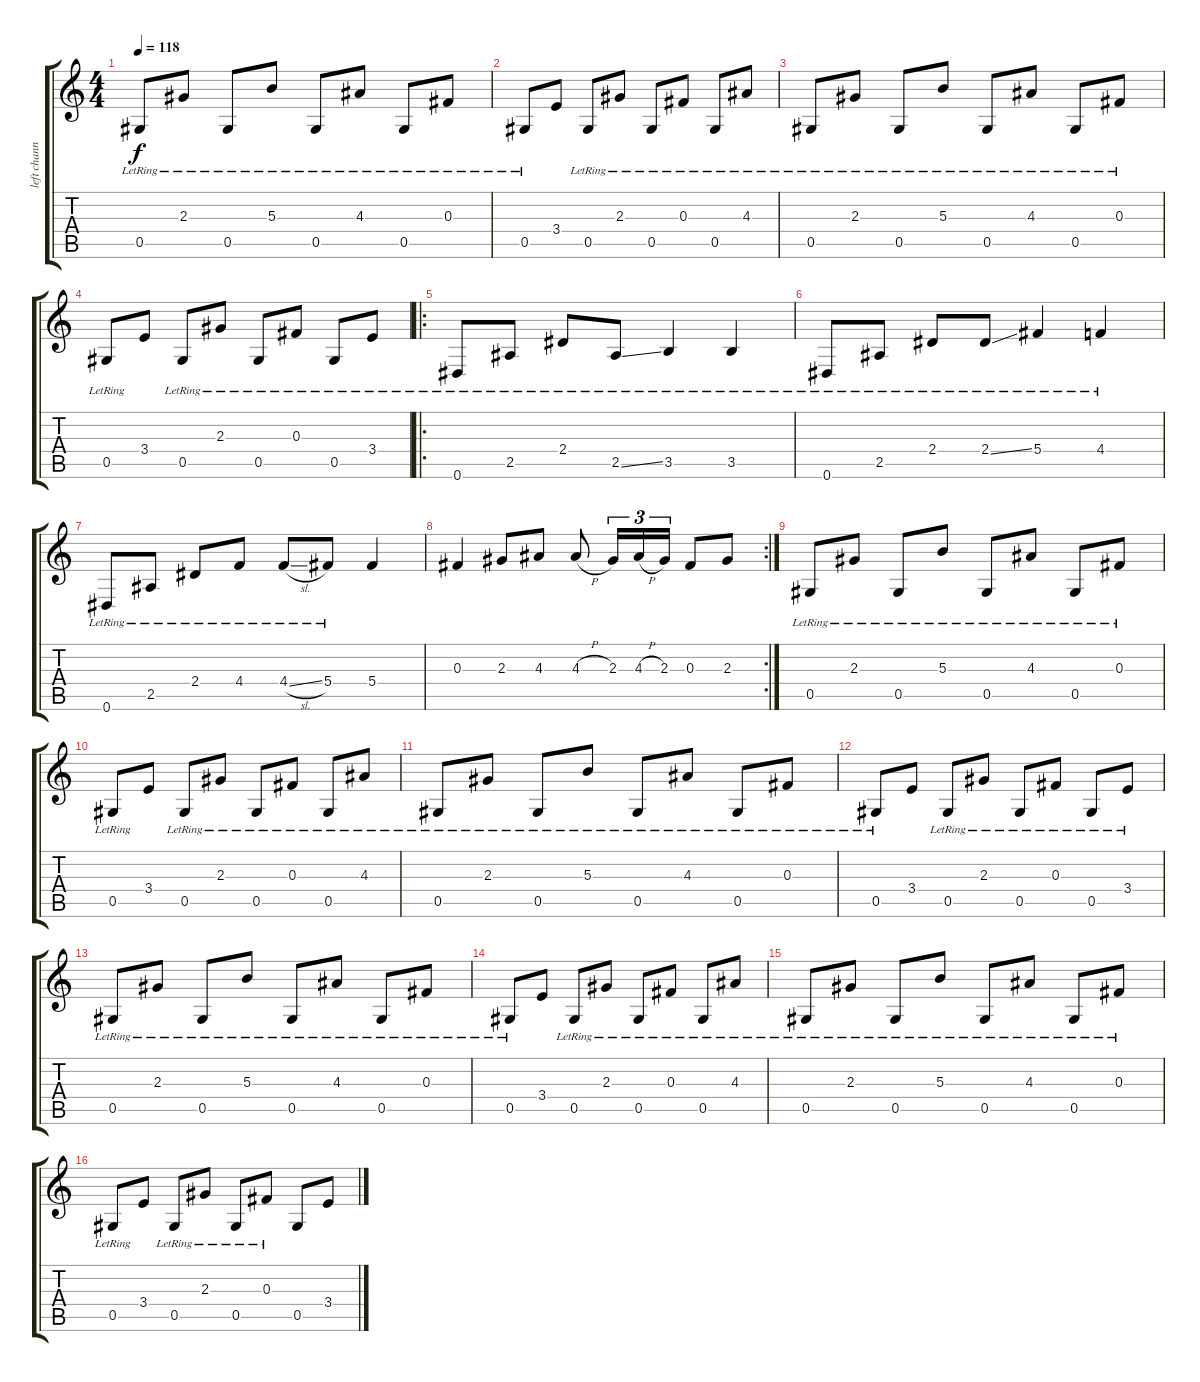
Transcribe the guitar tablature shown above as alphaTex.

\track ("left channel" "left chann") {instrument acousticguitarsteel}
\staff {score tabs}
\tuning (Eb4 Bb3 Gb3 Db3 Ab2 Eb2) {hide}
\ts (4 4)
\tempo 118
\clef g2
\ks c
0.5{lr}.8{dy f} 2.3{lr}.8 0.5{lr}.8 5.3{lr}.8 0.5{lr}.8 4.3{lr}.8 0.5{lr}.8 0.3{lr}.8 |
0.5{lr}.8 3.4.8 0.5{lr}.8 2.3{lr}.8 0.5{lr}.8 0.3{lr}.8 0.5{lr}.8 4.3{lr}.8 |
0.5{lr}.8 2.3{lr}.8 0.5{lr}.8 5.3{lr}.8 0.5{lr}.8 4.3{lr}.8 0.5{lr}.8 0.3{lr}.8 |
0.5{lr}.8 3.4.8 0.5{lr}.8 2.3{lr}.8 0.5{lr}.8 0.3{lr}.8 0.5{lr}.8 3.4{lr}.8 |
\ro
0.6{lr}.8 2.5{lr}.8 2.4{lr}.8 2.5{ss lr}.8 3.5{lr}.4 3.5{lr}.4 |
0.6{lr}.8 2.5{lr}.8 2.4{lr}.8 2.4{ss lr}.8 5.4{lr}.4 4.4{lr}.4 |
0.6{lr}.8 2.5{lr}.8 2.4{lr}.8 4.4{lr}.8 4.4{sl lr}.8 5.4{lr}.8 5.4.4 |
\rc 2
0.3.4 2.3.8 4.3.8 4.3{h}.8 2.3.16{tu (3 2)} 4.3{h}.16{tu (3 2)} 2.3.16{tu (3 2)} 0.3.8 2.3.8 |
0.5{lr}.8 2.3{lr}.8 0.5{lr}.8 5.3{lr}.8 0.5{lr}.8 4.3{lr}.8 0.5{lr}.8 0.3{lr}.8 |
0.5{lr}.8 3.4.8 0.5{lr}.8 2.3{lr}.8 0.5{lr}.8 0.3{lr}.8 0.5{lr}.8 4.3{lr}.8 |
0.5{lr}.8 2.3{lr}.8 0.5{lr}.8 5.3{lr}.8 0.5{lr}.8 4.3{lr}.8 0.5{lr}.8 0.3{lr}.8 |
0.5{lr}.8 3.4.8 0.5{lr}.8 2.3{lr}.8 0.5{lr}.8 0.3{lr}.8 0.5{lr}.8 3.4{lr}.8 |
0.5{lr}.8 2.3{lr}.8 0.5{lr}.8 5.3{lr}.8 0.5{lr}.8 4.3{lr}.8 0.5{lr}.8 0.3{lr}.8 |
0.5{lr}.8 3.4.8 0.5{lr}.8 2.3{lr}.8 0.5{lr}.8 0.3{lr}.8 0.5{lr}.8 4.3{lr}.8 |
0.5{lr}.8 2.3{lr}.8 0.5{lr}.8 5.3{lr}.8 0.5{lr}.8 4.3{lr}.8 0.5{lr}.8 0.3{lr}.8 |
0.5{lr}.8 3.4.8 0.5{lr}.8 2.3{lr}.8 0.5{lr}.8 0.3{lr}.8 0.5.8 3.4.8
